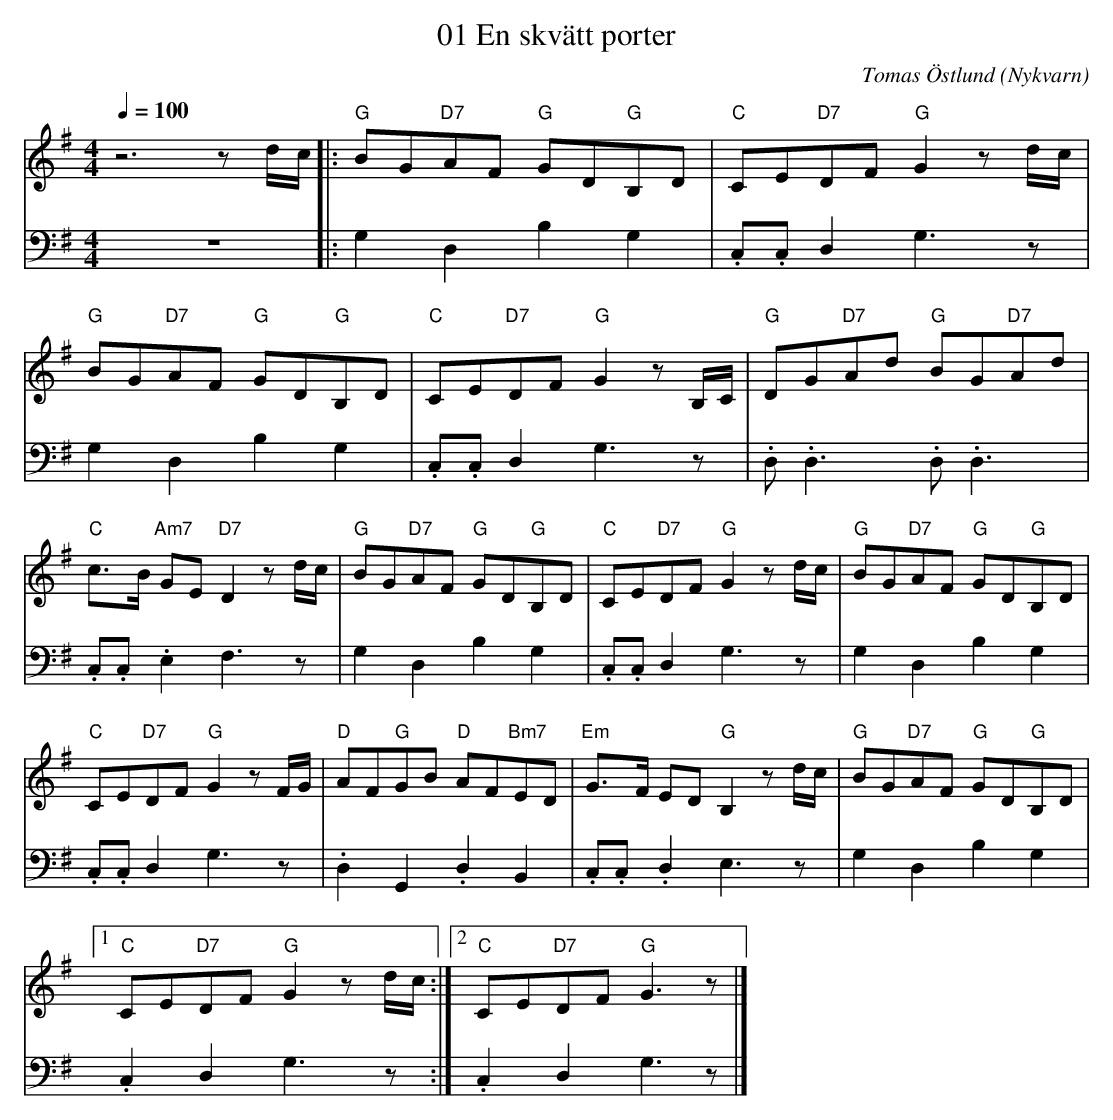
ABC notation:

X:1
T:01 En skvätt porter
C:Tomas Östlund
L:1/8
O:Nykvarn
Q:1/4=100
M:4/4
K:G
V:1
z6 z d/c/ |:"G" BG"D7"AF"G" GD"G"B,D |"C" CE"D7"DF"G" G2 z d/c/ |$"G" BG"D7"AF"G" GD"G"B,D |
"C" CE"D7"DF"G" G2 z B,/C/ |"G" DG"D7"Ad"G" BG"D7"Ad |$"C" c>B"Am7" GE"D7" D2 z d/c/ |
"G" BG"D7"AF"G" GD"G"B,D |"C" CE"D7"DF"G" G2 z d/c/ |"G" BG"D7"AF"G" GD"G"B,D |$
"C" CE"D7"DF"G" G2 z F/G/ |"D" AF"G"GB"D" AF"Bm7"ED |"Em" G>F ED"G" B,2 z d/c/ |
"G" BG"D7"AF"G" GD"G"B,D |1$"C" CE"D7"DF"G" G2 z d/c/ :|2"C" CE"D7"DF"G" G3 z |]
V:2
z8 |: G,2 D,2 B,2 G,2 | .C,.C, D,2 G,3 z |$ G,2 D,2 B,2 G,2 | .C,.C, D,2 G,3 z |
.D, .D,3 .D, .D,3 |$ .C,.C, .E,2 F,3 z | G,2 D,2 B,2 G,2 | .C,.C, D,2 G,3 z | G,2 D,2 B,2 G,2 |$
.C,.C, D,2 G,3 z | .D,2 G,,2 .D,2 B,,2 | .C,.C, .D,2 E,3 z | G,2 D,2 B,2 G,2 |$ .C,2 D,2 G,3 z :|
.C,2 D,2 G,3 z |]
